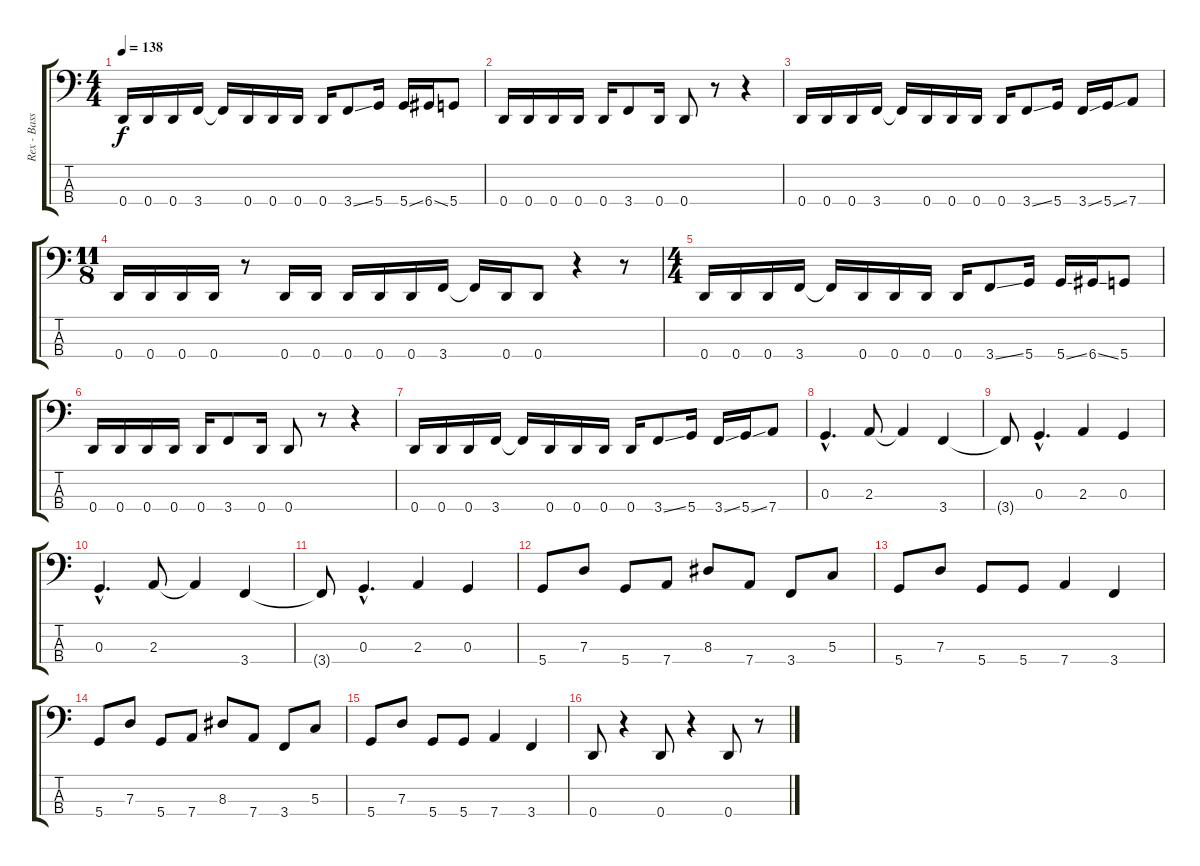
\track ("Rex - Bass" "Rex - Bass") {instrument electricbasspick}
\staff {score tabs}
\tuning (F2 C2 G1 D1) {hide}
\ts (4 4)
\tempo 138
\clef f4
\ks c
0.4.16{dy f} 0.4.16 0.4.16 3.4.16 3.4{t}.16 0.4.16 0.4.16 0.4.16 0.4.16 3.4{ss}.8 5.4.16 5.4{ss}.16 6.4{ss}.16 5.4.8 |
0.4.16 0.4.16 0.4.16 0.4.16 0.4.16 3.4.8 0.4.16 0.4.8 r.8 r.4 |
0.4.16 0.4.16 0.4.16 3.4.16 3.4{t}.16 0.4.16 0.4.16 0.4.16 0.4.16 3.4{ss}.8 5.4.16 3.4{ss}.16 5.4{ss}.16 7.4.8 |
\ts (11 8)
0.4.16 0.4.16 0.4.16 0.4.16 r.8 0.4.16 0.4.16 0.4.16 0.4.16 0.4.16 3.4.16 3.4{t}.16 0.4.16 0.4.8 r.4 r.8 |
\ts (4 4)
0.4.16 0.4.16 0.4.16 3.4.16 3.4{t}.16 0.4.16 0.4.16 0.4.16 0.4.16 3.4{ss}.8 5.4.16 5.4{ss}.16 6.4{ss}.16 5.4.8 |
0.4.16 0.4.16 0.4.16 0.4.16 0.4.16 3.4.8 0.4.16 0.4.8 r.8 r.4 |
0.4.16 0.4.16 0.4.16 3.4.16 3.4{t}.16 0.4.16 0.4.16 0.4.16 0.4.16 3.4{ss}.8 5.4.16 3.4{ss}.16 5.4{ss}.16 7.4.8 |
0.3{hac}.4{d} 2.3.8 2.3{t}.4 3.4.4 |
3.4{t}.8 0.3{hac}.4{d} 2.3.4 0.3.4 |
0.3{hac}.4{d} 2.3.8 2.3{t}.4 3.4.4 |
3.4{t}.8 0.3{hac}.4{d} 2.3.4 0.3.4 |
5.4.8 7.3.8 5.4.8 7.4.8 8.3.8 7.4.8 3.4.8 5.3.8 |
5.4.8 7.3.8 5.4.8 5.4.8 7.4.4 3.4.4 |
5.4.8 7.3.8 5.4.8 7.4.8 8.3.8 7.4.8 3.4.8 5.3.8 |
5.4.8 7.3.8 5.4.8 5.4.8 7.4.4 3.4.4 |
0.4.8 r.4 0.4.8 r.4 0.4.8 r.8
